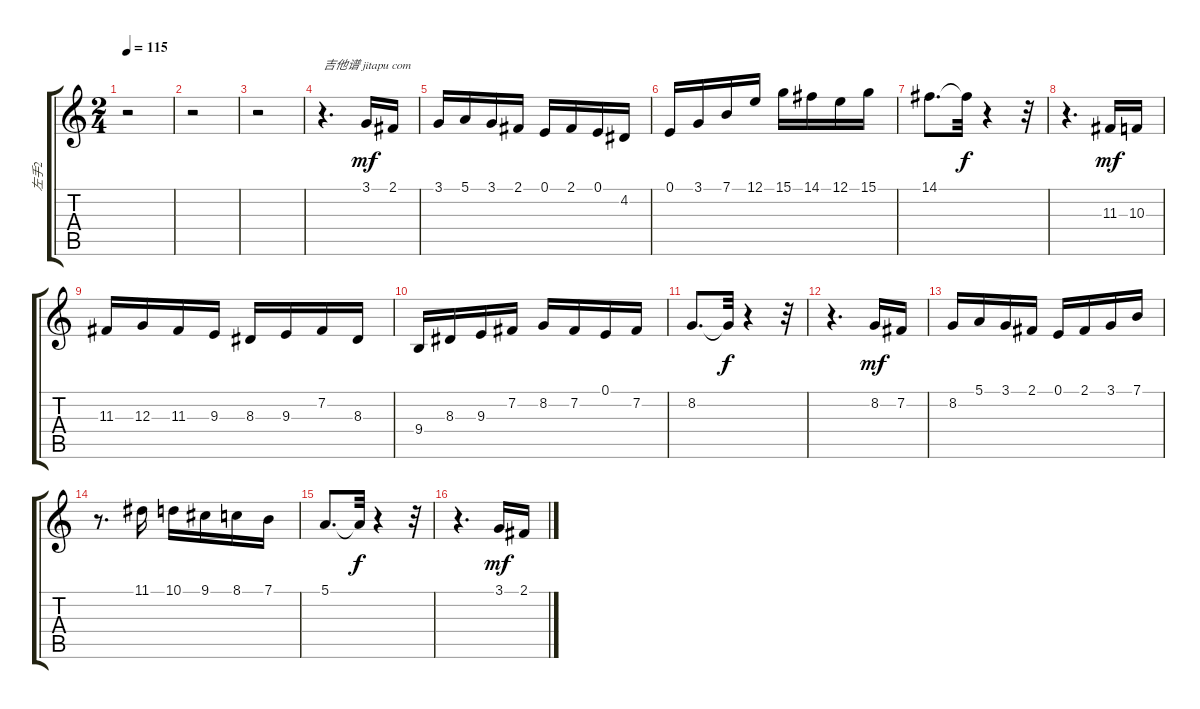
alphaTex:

\track ("左手2" "左手2") {instrument acousticgrandpiano}
\staff {score tabs}
\tuning (E4 B3 G3 D3 A2 E2) {hide}
\ts (2 4)
\tempo 115
\clef g2
\ks c
r.2{dy mf instrument acousticgrandpiano} |
r.2 |
r.2 |
r.4{d txt "吉他谱 jitapu com"} 3.1.16 2.1.16 |
3.1.16 5.1.16 3.1.16 2.1.16 0.1.16 2.1.16 0.1.16 4.2.16 |
0.1.16 3.1.16 7.1.16 12.1.16 15.1.16 14.1.16 12.1.16 15.1.16 |
14.1.8{d} 14.1{t}.32{dy f} r.4 r.32 |
r.4{d} 11.3.16{dy mf} 10.3.16 |
11.3.16 12.3.16 11.3.16 9.3.16 8.3.16 9.3.16 7.2.16 8.3.16 |
9.4.16 8.3.16 9.3.16 7.2.16 8.2.16 7.2.16 0.1.16 7.2.16 |
8.2.8{d} 8.2{t}.32{dy f} r.4 r.32 |
r.4{d} 8.2.16{dy mf} 7.2.16 |
8.2.16 5.1.16 3.1.16 2.1.16 0.1.16 2.1.16 3.1.16 7.1.16 |
r.8{d} 11.1.16 10.1.16 9.1.16 8.1.16 7.1.16 |
5.1.8{d} 5.1{t}.32{dy f} r.4 r.32 |
r.4{d} 3.1.16{dy mf} 2.1.16
